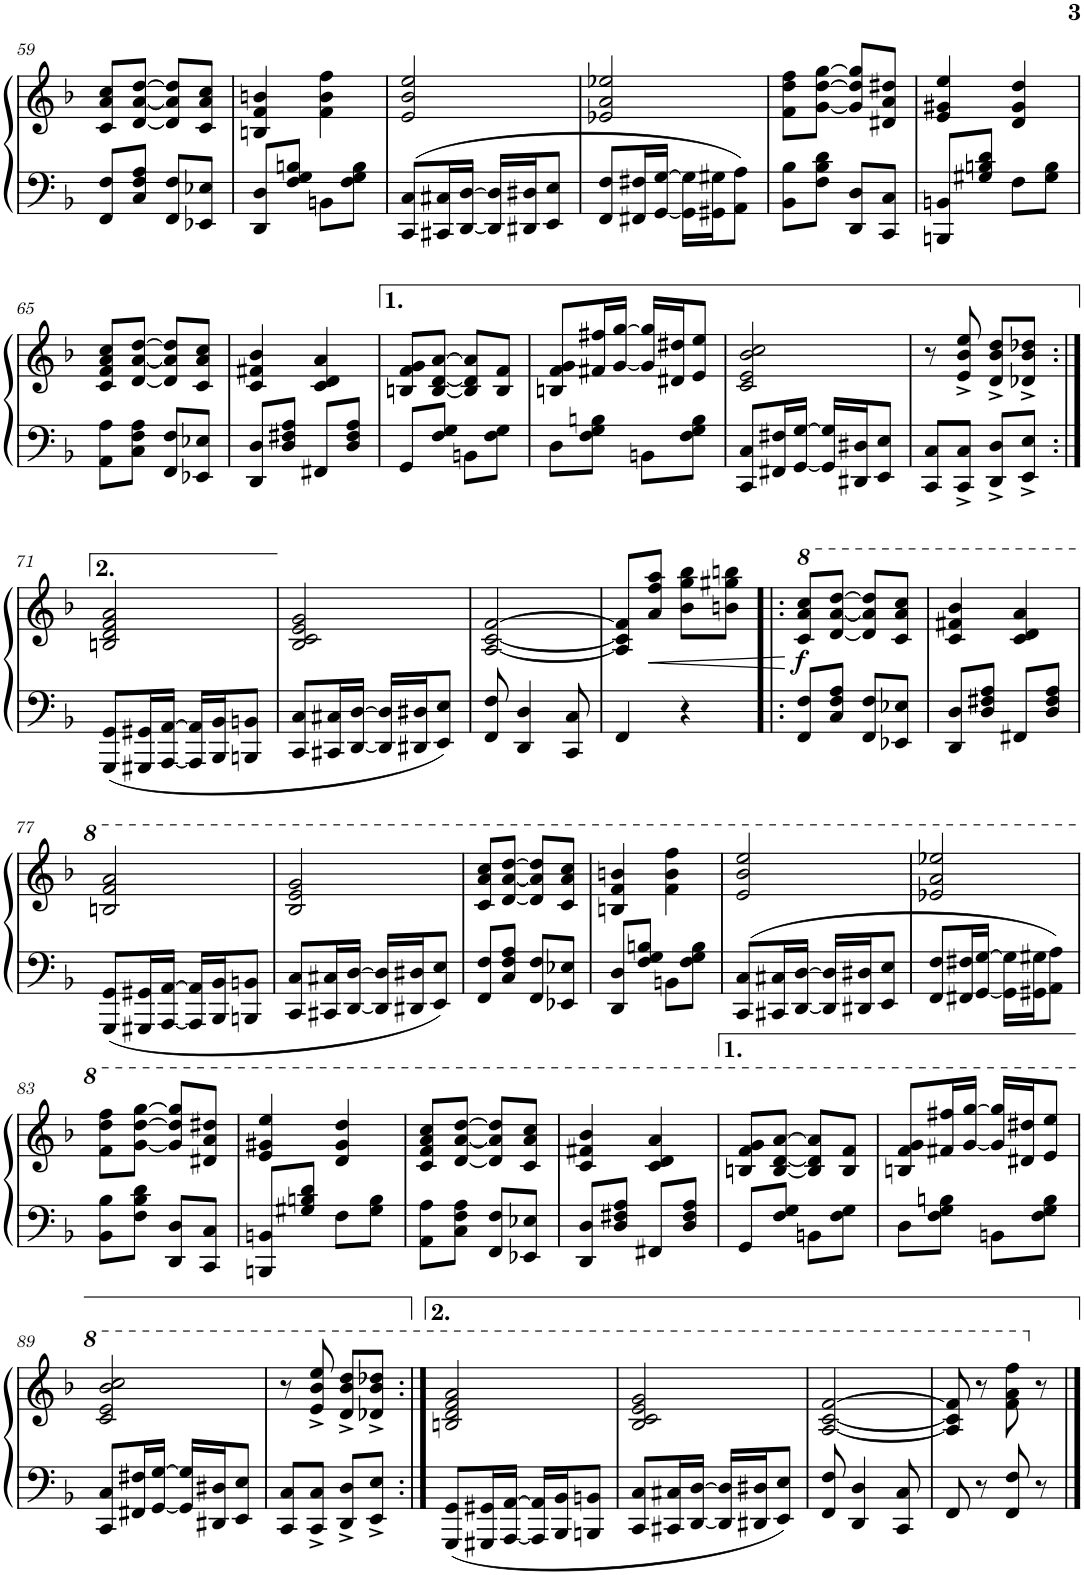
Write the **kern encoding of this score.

**kern	**kern	**dynam
*part1	*part1	*part1
*staff2	*staff1	*staff1/2
*I"Piano	*	*
*I'Pno.	*	*
!!LO:PB:g=z
*clefF4	*clefG2	*
*k[b-]	*k[b-]	*
*M2/4	*M2/4	*
=59	=59	=59
8FF/ 8F/L	8c/ 8a/ 8cc/L	.
8C/ 8F/ 8A/J	[8d/ [8a/ [8dd/J	.
8FF/ 8F/L	8d/] 8a/] 8dd/]L	.
8EE-X/ 8E-X/J	8c/ 8a/ 8cc/J	.
=60	=60	=60
8DD/ 8D/L	4Bn/ 4f/ 4bn/	.
8F/ 8G/ 8Bn/J	.	.
8BBn\L	4f\ 4b\ 4ff\	.
8F\ 8G\ 8B\J	.	.
=61	=61	=61
8CC/ 8C/L	2e/ 2b-/ 2ee/	.
16CC#X/ 16C#X/L	.	.
[16DD/ [16D/JJ	.	.
16DD/] 16D/]LL	.	.
16DD#X/ 16D#X/J	.	.
8EE/ 8E/J	.	.
=62	=62	=62
8FF/ 8F/L	2e-X/ 2a/ 2ee-X/	.
16FF#X/ 16F#X/L	.	.
[16GG/ [16G/JJ	.	.
16GG\] 16G\]LL	.	.
16GG#X\ 16G#X\J	.	.
8AA\ 8A\J	.	.
=63	=63	=63
8BB-\ 8B-\L	8f\ 8dd\ 8ff\L	.
8F\ 8B-\ 8d\J	[8g\ [8dd\ [8gg\J	.
8DD/ 8D/L	8g/] 8dd/] 8gg/]L	.
8CC/ 8C/J	8d#X/ 8a/ 8dd#X/J	.
=64	=64	=64
8BBBn/ 8BBn/L	4e/ 4g#X/ 4ee/	.
8G#X/ 8Bn/ 8d/J	.	.
8F\L	4d/ 4g#/ 4dd/	.
8G#\ 8B\J	.	.
!!LO:LB:g=z
=65	=65	=65
8AA\ 8A\L	8c/ 8f/ 8a/ 8cc/L	.
8C\ 8F\ 8A\J	[8d/ [8a/ [8dd/J	.
8FF/ 8F/L	8d/] 8a/] 8dd/]L	.
8EE-X/ 8E-X/J	8c/ 8a/ 8cc/J	.
=66	=66	=66
8DD/ 8D/L	4c/ 4f#X/ 4b-/	.
8D/ 8F#X/ 8A/J	.	.
8FF#X/L	4c/ 4d/ 4a/	.
8D/ 8F#/ 8A/J	.	.
=67	=67	=67
8GG/L	8Bn/ 8f/ 8g/L	.
8F/ 8G/J	[8B/ [8d/ [8a/J	.
8BBn\L	8B/] 8d/] 8a/]L	.
8F\ 8G\J	8B/ 8f/J	.
=68	=68	=68
8D\L	8Bn/ 8f/ 8g/L	.
8F\ 8G\ 8Bn\J	16f#X/ 16ff#X/L	.
.	[16g/ [16gg/JJ	.
8BBn\L	16g/] 16gg/]LL	.
.	16d#X/ 16dd#X/J	.
8F\ 8G\ 8B\J	8e/ 8ee/J	.
=69	=69	=69
8CC/ 8C/L	2c/ 2e/ 2b-/ 2cc/	.
16FF#X/ 16F#X/L	.	.
[16GG/ [16G/JJ	.	.
16GG/] 16G/]LL	.	.
16DD#X/ 16D#X/J	.	.
8EE/ 8E/J	.	.
=70	=70	=70
8CC/ 8C/L	8r	.
8CC/^ 8C/^J	8e/^ 8b-/^ 8ee/^	.
8DD/^ 8D/^L	8d/^ 8b-/^ 8dd/^L	.
8EE/^ 8E/^J	8d-X/^ 8b-/^ 8dd-X/^J	.
!!LO:LB:g=z
=71:|!	=71:|!	=71:|!
8GGG/ 8GG/L	2Bn/ 2d/ 2f/ 2a/	.
16GGG#X/ 16GG#X/L	.	.
[16AAA/ [16AA/JJ	.	.
16AAA/] 16AA/]LL	.	.
16BBB-/ 16BB-/J	.	.
8BBBn/ 8BBn/J	.	.
=72	=72	=72
8CC/ 8C/L	2B-/ 2c/ 2e/ 2g/	.
16CC#X/ 16C#X/L	.	.
[16DD/ [16D/JJ	.	.
16DD/] 16D/]LL	.	.
16DD#X/ 16D#X/J	.	.
8EE/ 8E/J	.	.
=73	=73	=73
8FF/ 8F/	[2A/ [2c/ [2f/	.
4DD/ 4D/	.	.
8CC/ 8C/	.	.
=74	=74	=74
4FF/	8A/] 8c/] 8f/]L	.
.	8a/ 8ff/ 8aa/J	.
4r	8b-\ 8gg\ 8bb-\L	.
.	8bn\ 8gg#X\ 8bbn\J	.
=75!|:	=75!|:	=75!|:
*	*8va	*
!	!	!LO:DY:b
8FF/ 8F/L	8cc/ 8aa/ 8ccc/L	f
8C/ 8F/ 8A/J	[8dd/ [8aa/ [8ddd/J	.
8FF/ 8F/L	8dd/] 8aa/] 8ddd/]L	.
8EE-X/ 8E-X/J	8cc/ 8aa/ 8ccc/J	.
=76	=76	=76
8DD/ 8D/L	4cc/ 4ff#X/ 4bb-/	.
8D/ 8F#X/ 8A/J	.	.
8FF#X/L	4cc/ 4dd/ 4aa/	.
8D/ 8F#/ 8A/J	.	.
!!LO:LB:g=z
=77	=77	=77
8GGG/ 8GG/L	2bn/ 2ff/ 2aa/	.
16GGG#X/ 16GG#X/L	.	.
[16AAA/ [16AA/JJ	.	.
16AAA/] 16AA/]LL	.	.
16BBB-/ 16BB-/J	.	.
8BBBn/ 8BBn/J	.	.
=78	=78	=78
8CC/ 8C/L	2b-/ 2ee/ 2gg/	.
16CC#X/ 16C#X/L	.	.
[16DD/ [16D/JJ	.	.
16DD/] 16D/]LL	.	.
16DD#X/ 16D#X/J	.	.
8EE/ 8E/J	.	.
=79	=79	=79
8FF/ 8F/L	8cc/ 8aa/ 8ccc/L	.
8C/ 8F/ 8A/J	[8dd/ [8aa/ [8ddd/J	.
8FF/ 8F/L	8dd/] 8aa/] 8ddd/]L	.
8EE-X/ 8E-X/J	8cc/ 8aa/ 8ccc/J	.
=80	=80	=80
8DD/ 8D/L	4bn/ 4ff/ 4bbn/	.
8F/ 8G/ 8Bn/J	.	.
8BBn\L	4ff\ 4bb\ 4fff\	.
8F\ 8G\ 8B\J	.	.
=81	=81	=81
8CC/ 8C/L	2ee/ 2bb-/ 2eee/	.
16CC#X/ 16C#X/L	.	.
[16DD/ [16D/JJ	.	.
16DD/] 16D/]LL	.	.
16DD#X/ 16D#X/J	.	.
8EE/ 8E/J	.	.
=82	=82	=82
8FF/ 8F/L	2ee-X/ 2aa/ 2eee-X/	.
16FF#X/ 16F#X/L	.	.
[16GG/ [16G/JJ	.	.
16GG\] 16G\]LL	.	.
16GG#X\ 16G#X\J	.	.
8AA\ 8A\J	.	.
!!LO:LB:g=z
=83	=83	=83
8BB-\ 8B-\L	8ff\ 8ddd\ 8fff\L	.
8F\ 8B-\ 8d\J	[8gg\ [8ddd\ [8ggg\J	.
8DD/ 8D/L	8gg/] 8ddd/] 8ggg/]L	.
8CC/ 8C/J	8dd#X/ 8aa/ 8ddd#X/J	.
=84	=84	=84
8BBBn/ 8BBn/L	4ee/ 4gg#X/ 4eee/	.
8G#X/ 8Bn/ 8d/J	.	.
8F\L	4dd/ 4gg#/ 4ddd/	.
8G#\ 8B\J	.	.
=85	=85	=85
8AA\ 8A\L	8cc/ 8ff/ 8aa/ 8ccc/L	.
8C\ 8F\ 8A\J	[8dd/ [8aa/ [8ddd/J	.
8FF/ 8F/L	8dd/] 8aa/] 8ddd/]L	.
8EE-X/ 8E-X/J	8cc/ 8aa/ 8ccc/J	.
=86	=86	=86
8DD/ 8D/L	4cc/ 4ff#X/ 4bb-/	.
8D/ 8F#X/ 8A/J	.	.
8FF#X/L	4cc/ 4dd/ 4aa/	.
8D/ 8F#/ 8A/J	.	.
=87	=87	=87
8GG/L	8bn/ 8ff/ 8gg/L	.
8F/ 8G/J	[8b/ [8dd/ [8aa/J	.
8BBn\L	8b/] 8dd/] 8aa/]L	.
8F\ 8G\J	8b/ 8ff/J	.
=88	=88	=88
8D\L	8bn/ 8ff/ 8gg/L	.
8F\ 8G\ 8Bn\J	16ff#X/ 16fff#X/L	.
.	[16gg/ [16ggg/JJ	.
8BBn\L	16gg/] 16ggg/]LL	.
.	16dd#X/ 16ddd#X/J	.
8F\ 8G\ 8B\J	8ee/ 8eee/J	.
!!LO:LB:g=z
=89	=89	=89
8CC/ 8C/L	2cc/ 2ee/ 2bb-/ 2ccc/	.
16FF#X/ 16F#X/L	.	.
[16GG/ [16G/JJ	.	.
16GG/] 16G/]LL	.	.
16DD#X/ 16D#X/J	.	.
8EE/ 8E/J	.	.
=90	=90	=90
8CC/ 8C/L	8r	.
8CC/^ 8C/^J	8ee/^ 8bb-/^ 8eee/^	.
8DD/^ 8D/^L	8dd/^ 8bb-/^ 8ddd/^L	.
8EE/^ 8E/^J	8dd-X/^ 8bb-/^ 8ddd-X/^J	.
=91:|!	=91:|!	=91:|!
8GGG/ 8GG/L	2bn/ 2dd/ 2ff/ 2aa/	.
16GGG#X/ 16GG#X/L	.	.
[16AAA/ [16AA/JJ	.	.
16AAA/] 16AA/]LL	.	.
16BBB-/ 16BB-/J	.	.
8BBBn/ 8BBn/J	.	.
=92	=92	=92
8CC/ 8C/L	2b-/ 2cc/ 2ee/ 2gg/	.
16CC#X/ 16C#X/L	.	.
[16DD/ [16D/JJ	.	.
16DD/] 16D/]LL	.	.
16DD#X/ 16D#X/J	.	.
8EE/ 8E/J	.	.
=93	=93	=93
8FF/ 8F/	[2a/ [2cc/ [2ff/	.
4DD/ 4D/	.	.
8CC/ 8C/	.	.
=94	=94	=94
8FF/	8a/] 8cc/] 8ff/]	.
8r	8r	.
8FF/ 8F/	8ff\ 8aa\ 8fff\	.
*	*X8va	*
8r	8r	.
==	==	==
*-	*-	*-
